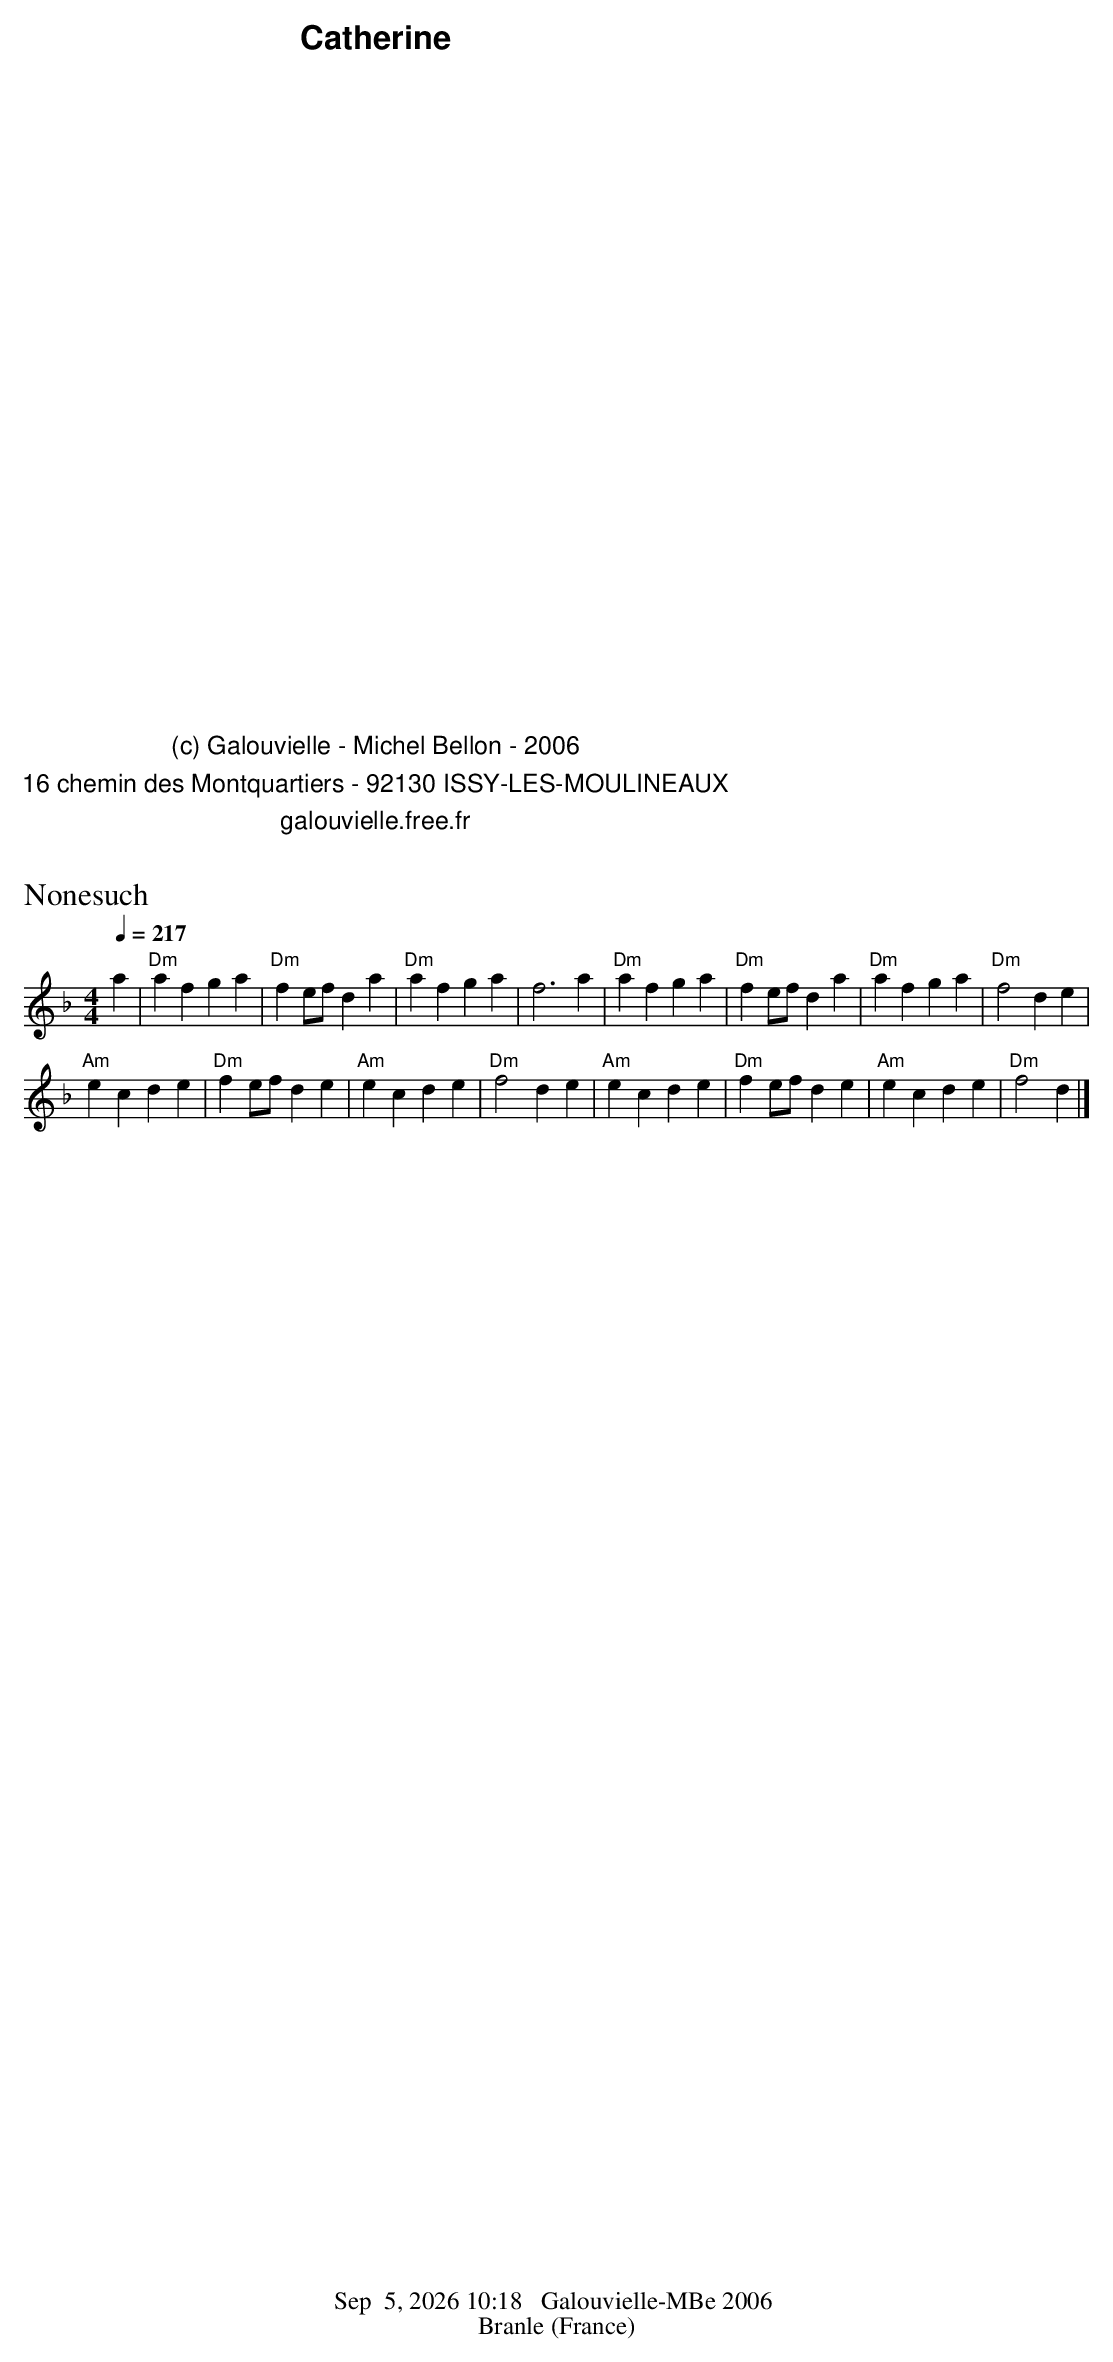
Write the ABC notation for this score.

X:1
T:Nonesuch     %Tune name
Q:1/4=217     %Tempo
M:4/4     %Meter
L:1/8     %
K:Dm
a2 | "Dm"a2 f2 g2 a2 | "Dm"f2 ef d2 a2 | "Dm"a2 f2 g2 a2 | f6 a2 | \
"Dm"a2 f2 g2 a2 | "Dm"f2 ef d2 a2 | "Dm"a2 f2 g2 a2 | "Dm"f4 d2 e2 |
"Am"e2 c2 d2 e2 | "Dm"f2 ef d2 e2 | "Am"e2 c2 d2 e2 | "Dm"f4 d2 e2 | \
"Am"e2 c2 d2 e2 | "Dm"f2 ef d2 e2 | "Am"e2 c2 d2 e2 | "Dm"f4 d2 |]
